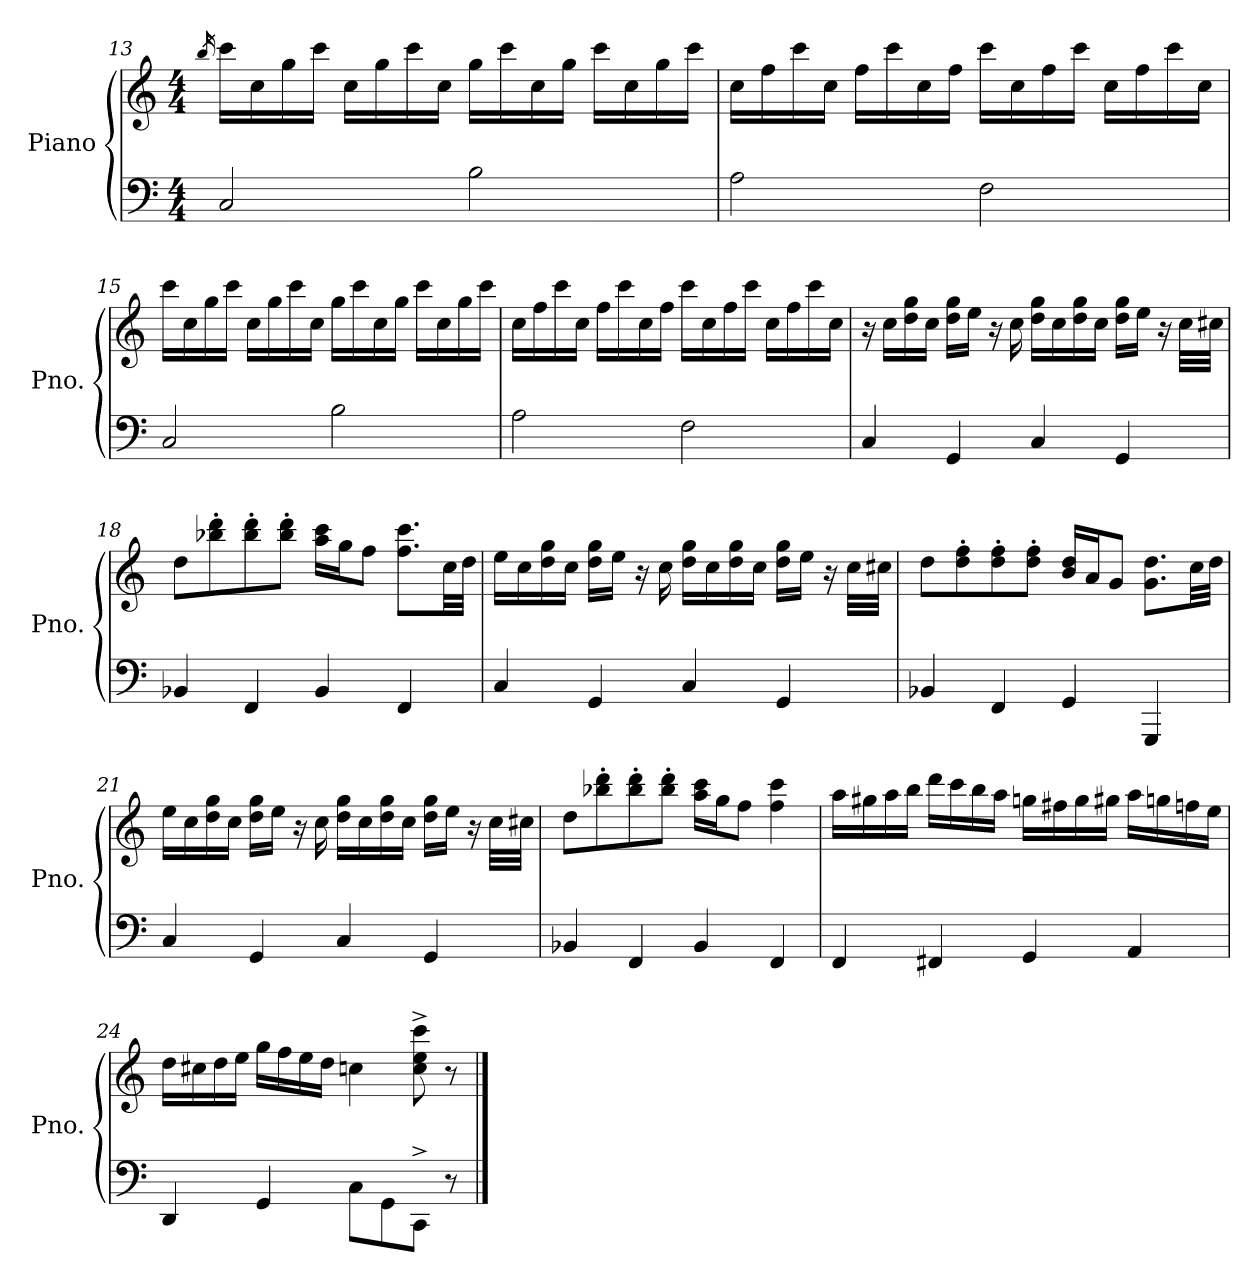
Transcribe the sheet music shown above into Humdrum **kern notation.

**kern	**kern
*part1	*part1
*staff2	*staff1
*I"Piano	*
*I'Pno.	*
!!LO:PB:g=z
*clefF4	*clefG2
*k[]	*k[]
*M4/4	*M4/4
=13	=13
.	16qbb/
2C</	16ccc\LL
.	16cc\
.	16gg\
.	16ccc\JJ
.	16cc\LL
.	16gg\
.	16ccc\
.	16cc\JJ
2B<\	16gg\LL
.	16ccc\
.	16cc\
.	16gg\JJ
.	16ccc\LL
.	16cc\
.	16gg\
.	16ccc\JJ
=14	=14
2A<\	16cc\LL
.	16ff\
.	16ccc\
.	16cc\JJ
.	16ff\LL
.	16ccc\
.	16cc\
.	16ff\JJ
2F<\	16ccc\LL
.	16cc\
.	16ff\
.	16ccc\JJ
.	16cc\LL
.	16ff\
.	16ccc\
.	16cc\JJ
=15	=15
2C</	16ccc\LL
.	16cc\
.	16gg\
.	16ccc\JJ
.	16cc\LL
.	16gg\
.	16ccc\
.	16cc\JJ
2B<\	16gg\LL
.	16ccc\
.	16cc\
.	16gg\JJ
.	16ccc\LL
.	16cc\
.	16gg\
.	16ccc\JJ
!!LO:LB:g=z
=16	=16
2A<\	16cc\LL
.	16ff\
.	16ccc\
.	16cc\JJ
.	16ff\LL
.	16ccc\
.	16cc\
.	16ff\JJ
2F<\	16ccc\LL
.	16cc\
.	16ff\
.	16ccc\JJ
.	16cc\LL
.	16ff\
.	16ccc\
.	16cc\JJ
=17	=17
4C</	16r
.	16cc\LL
.	16dd\ 16gg\
.	16cc\JJ
4GG</	16dd\ 16gg\LL
.	16ee\JJ
.	16r
.	16cc\
4C</	16dd\ 16gg\LL
.	16cc\
.	16dd\ 16gg\
.	16cc\JJ
4GG</	16dd\ 16gg\LL
.	16ee\JJ
.	16r
.	32cc\LLL
.	32cc#X\JJJ
!!LO:LB:g=z
=18	=18
4BB-X</	8dd\L
.	8bb-X\' 8ddd\'
4FF</	8bb-\' 8ddd\'
.	8bb-\' 8ddd\'J
4BB-</	16aa\ 16ccc\LL
.	16gg\J
.	8ff\J
4FF</	8.ff\ 8.ccc\L
.	32cc\LL
.	32dd\JJJ
!!LO:LB:g=z
=19	=19
4C</	16ee\LL
.	16cc\
.	16dd\ 16gg\
.	16cc\JJ
4GG</	16dd\ 16gg\LL
.	16ee\JJ
.	16r
.	16cc\
4C</	16dd\ 16gg\LL
.	16cc\
.	16dd\ 16gg\
.	16cc\JJ
4GG</	16dd\ 16gg\LL
.	16ee\JJ
.	16r
.	32cc\LLL
.	32cc#X\JJJ
!!LO:PB:g=z
=20	=20
4BB-X</	8dd\L
.	8dd\' 8ff\'
4FF</	8dd\' 8ff\'
.	8dd\' 8ff\'J
4GG</	16b/ 16dd/LL
.	16a/J
.	8g/J
4GGG</	8.g\ 8.dd\L
.	32cc\LL
.	32dd\JJJ
!!LO:LB:g=z
=21	=21
4C</	16ee\LL
.	16cc\
.	16dd\ 16gg\
.	16cc\JJ
4GG</	16dd\ 16gg\LL
.	16ee\JJ
.	16r
.	16cc\
4C</	16dd\ 16gg\LL
.	16cc\
.	16dd\ 16gg\
.	16cc\JJ
4GG</	16dd\ 16gg\LL
.	16ee\JJ
.	16r
.	32cc\LLL
.	32cc#X\JJJ
!!LO:LB:g=z
=22	=22
4BB-X</	8dd\L
.	8bb-X\' 8ddd\'
4FF</	8bb-\' 8ddd\'
.	8bb-\' 8ddd\'J
4BB-</	16aa\ 16ccc\LL
.	16gg\J
.	8ff\J
4FF</	4ff\ 4ccc\
!!LO:LB:g=z
=23	=23
4FF</	16aa\LL
.	16gg#X\
.	16aa\
.	16bb\JJ
4FF#X</	16ddd\LL
.	16ccc\
.	16bb\
.	16aa\JJ
4GG</	16ggn\LL
.	16ff#X\
.	16gg\
.	16gg#X\JJ
4AA</	16aa\LL
.	16ggn\
.	16ffn\
.	16ee\JJ
!!LO:LB:g=z
=24	=24
4DD</	16dd\LL
.	16cc#X\
.	16dd\
.	16ee\JJ
4GG</	16gg\LL
.	16ff\
.	16ee\
.	16dd\JJ
8C<\L	4ccn\
8GG<\	.
8CC<^<\J	8cc\^ 8ee\^ 8ccc\^
8r	8r
==	==
*-	*-
